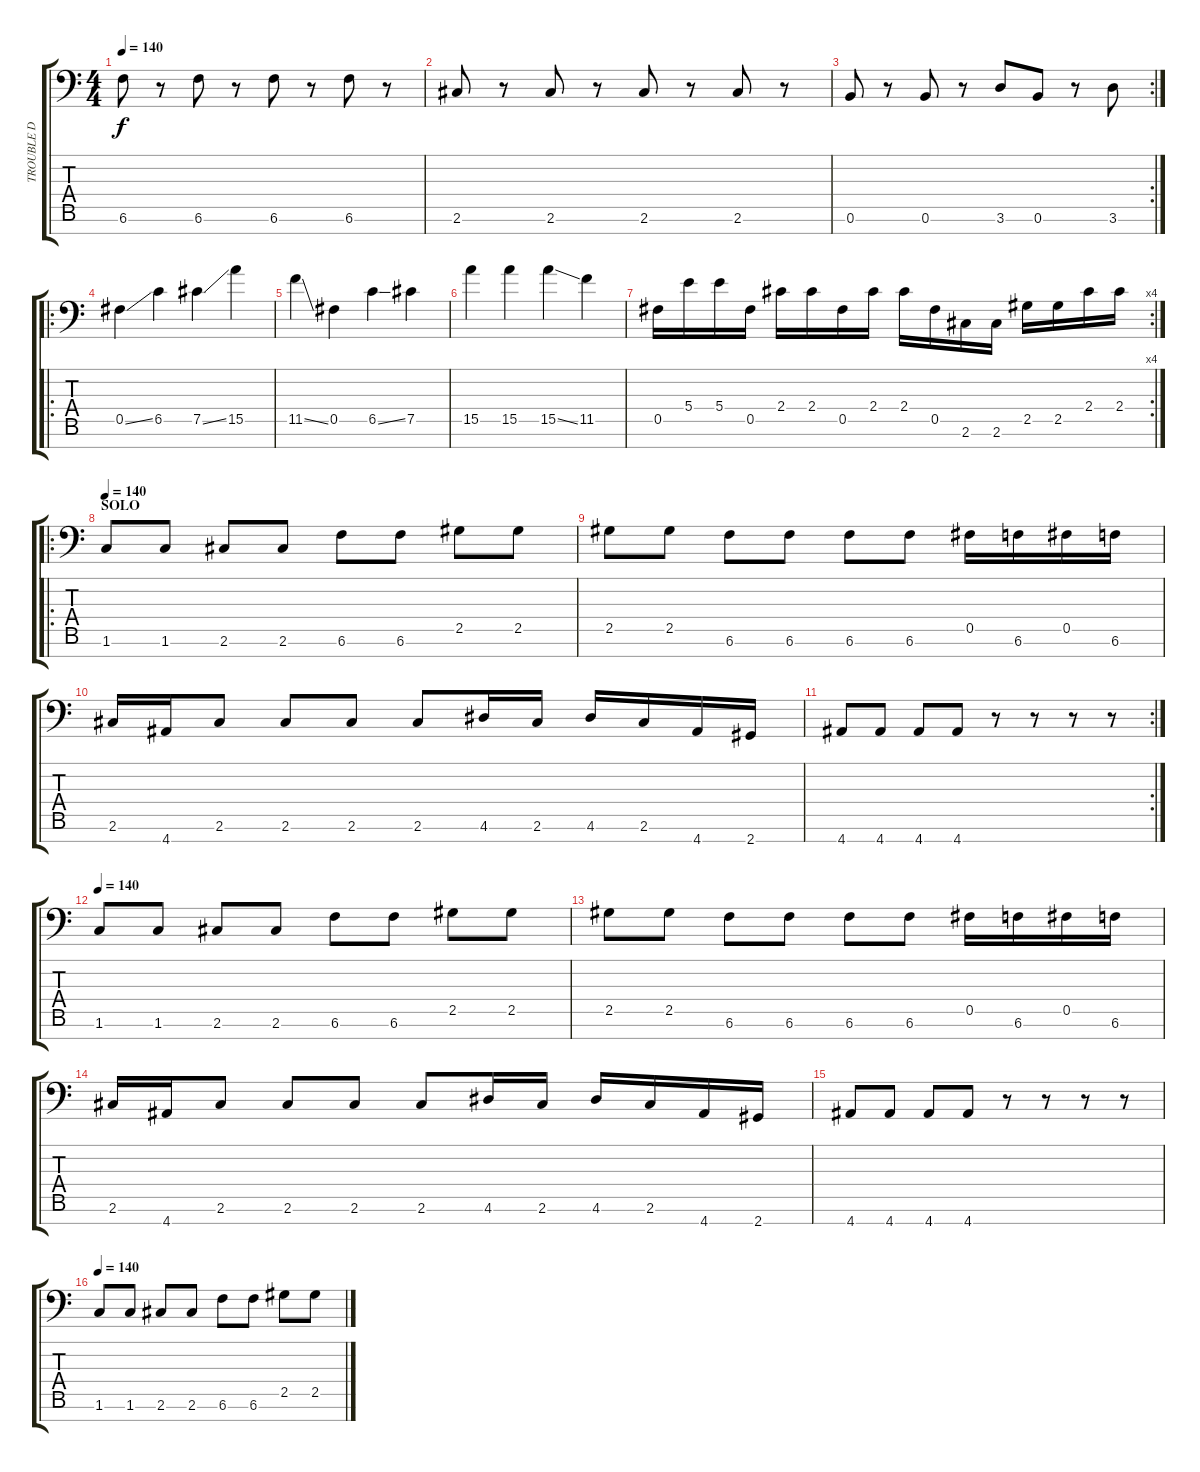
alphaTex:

\track ("TROUBLE D" "TROUBLE D") {instrument electricbassfinger}
\staff {score tabs}
\tuning (Db4 Ab3 E3 B2 Gb2 B1 Gb1) {hide}
\ts (4 4)
\tempo 140
\clef f4
\ks c
6.6.8{dy f} r.8 6.6.8 r.8 6.6.8 r.8 6.6.8 r.8 |
2.6.8 r.8 2.6.8 r.8 2.6.8 r.8 2.6.8 r.8 |
\rc 2
0.6.8 r.8 0.6.8 r.8 3.6.8 0.6.8 r.8 3.6.8 |
\ro
0.5{ss}.4 6.5.4 7.5{ss}.4 15.5.4 |
11.5{ss}.4 0.5.4 6.5{ss}.4 7.5.4 |
15.5.4 15.5.4 15.5{ss}.4 11.5.4 |
\rc 4
0.5.16 5.4.16 5.4.16 0.5.16 2.4.16 2.4.16 0.5.16 2.4.16 2.4.16 0.5.16 2.6.16 2.6.16 2.5.16 2.5.16 2.4.16 2.4.16 |
\ro
\section ("" "SOLO")
\tempo 140
1.6.8{instrument electricbassfinger} 1.6.8 2.6.8 2.6.8 6.6.8 6.6.8 2.5.8 2.5.8 |
2.5.8 2.5.8 6.6.8 6.6.8 6.6.8 6.6.8 0.5.16 6.6.16 0.5.16 6.6.16 |
2.6.16 4.7.16 2.6.8 2.6.8 2.6.8 2.6.8 4.6.16 2.6.16 4.6.16 2.6.16 4.7.16 2.7.16 |
\rc 2
4.7.8 4.7.8 4.7.8 4.7.8 r.8 r.8 r.8 r.8 |
\tempo 140
1.6.8{instrument electricbassfinger} 1.6.8 2.6.8 2.6.8 6.6.8 6.6.8 2.5.8 2.5.8 |
2.5.8 2.5.8 6.6.8 6.6.8 6.6.8 6.6.8 0.5.16 6.6.16 0.5.16 6.6.16 |
2.6.16 4.7.16 2.6.8 2.6.8 2.6.8 2.6.8 4.6.16 2.6.16 4.6.16 2.6.16 4.7.16 2.7.16 |
4.7.8 4.7.8 4.7.8 4.7.8 r.8 r.8 r.8 r.8 |
\tempo 140
1.6.8{instrument electricbassfinger} 1.6.8 2.6.8 2.6.8 6.6.8 6.6.8 2.5.8 2.5.8
